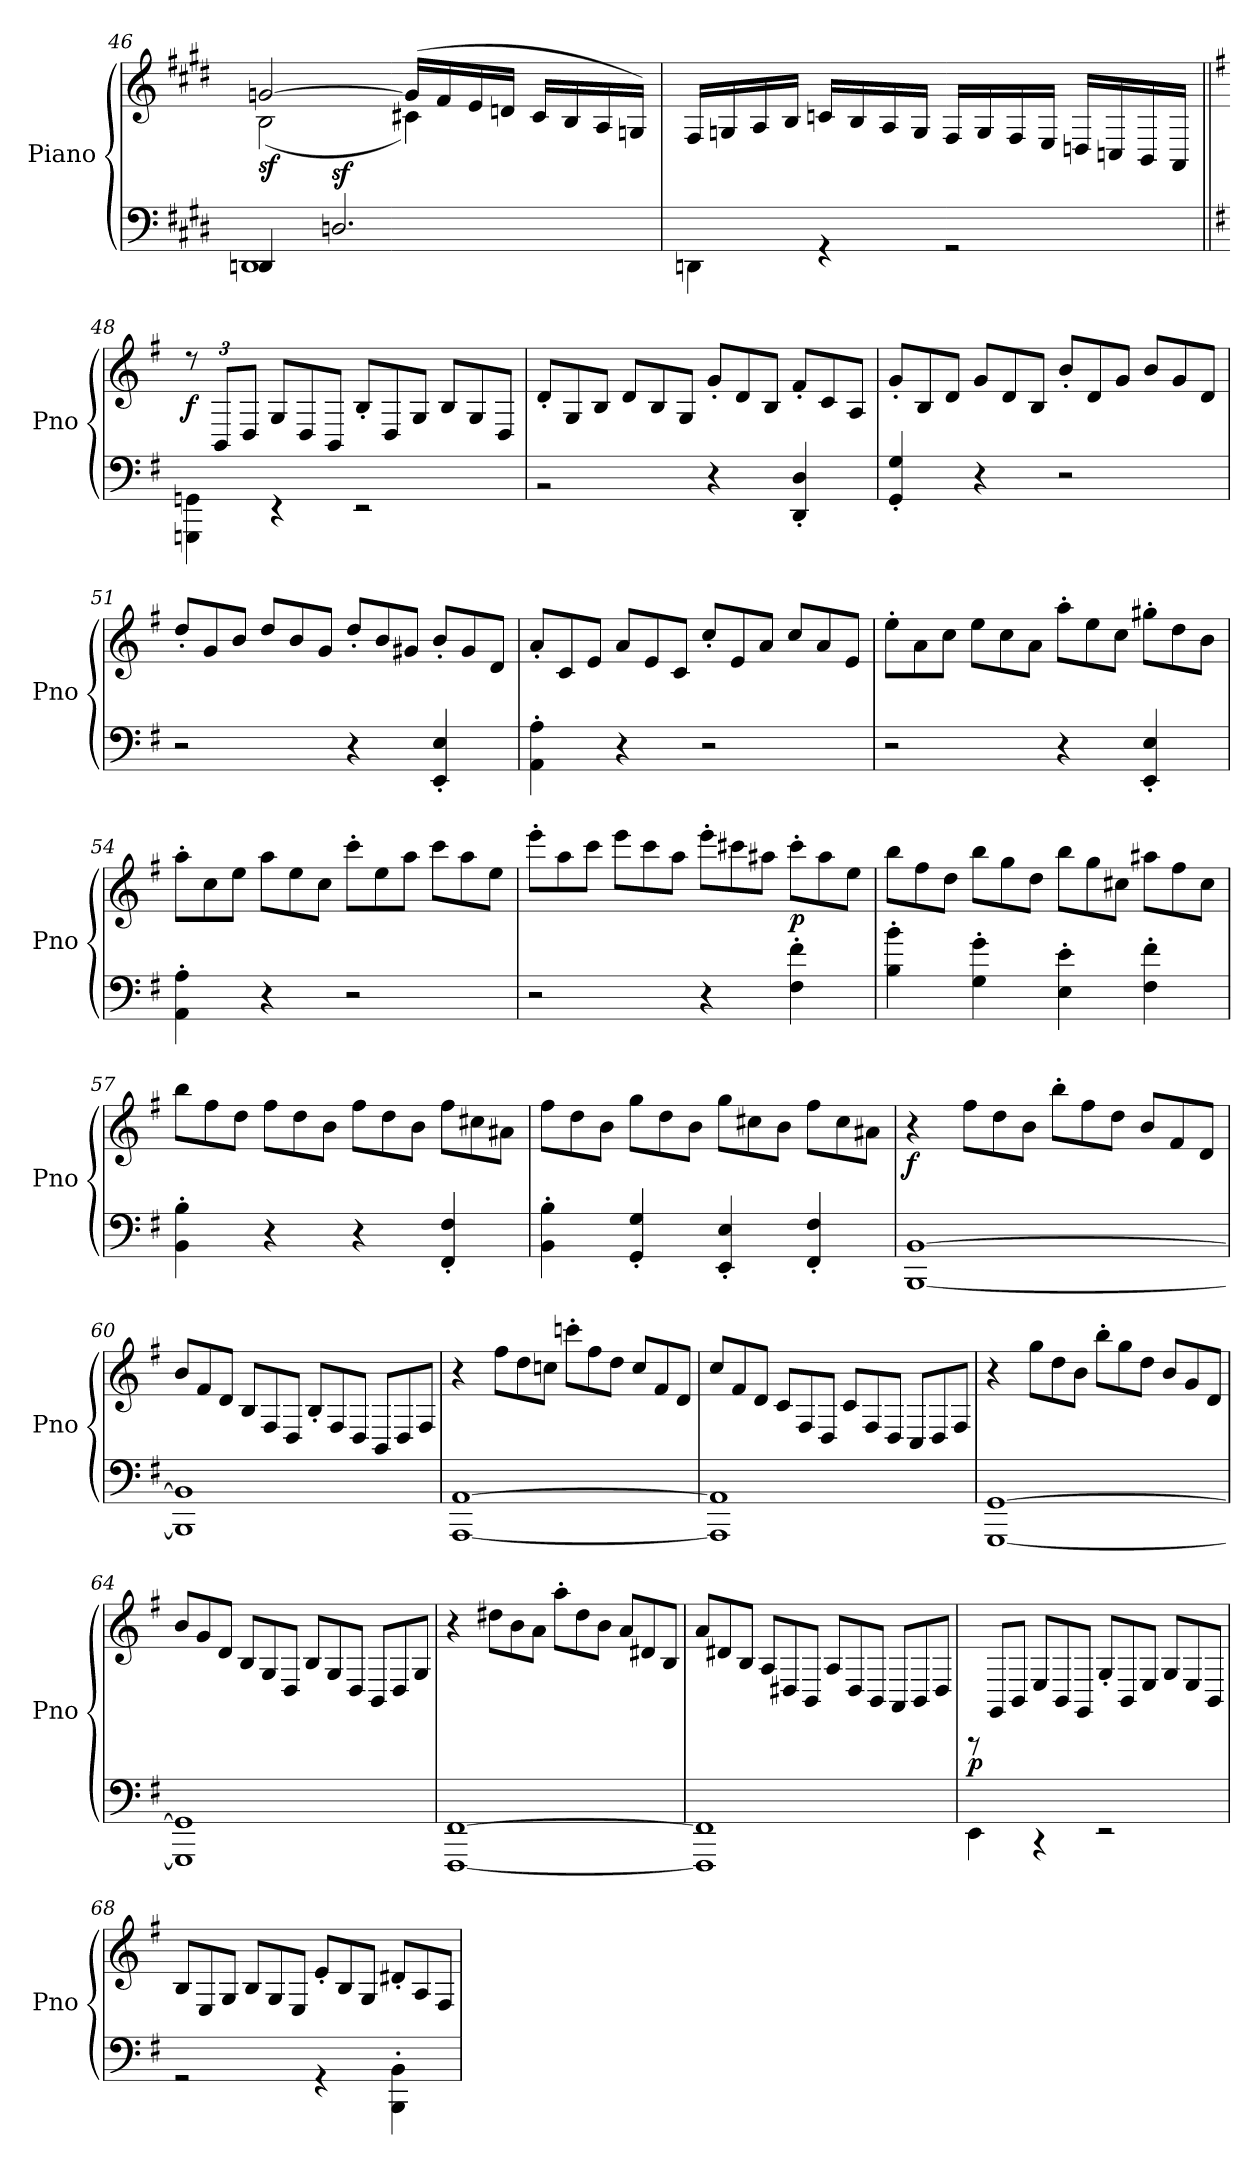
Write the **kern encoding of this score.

**kern	**kern	**dynam
*part1	*part1	*part1
*staff2	*staff1	*staff1/2
*I"Piano	*	*
*I'Pno	*	*
!!LO:LB:g=z
*clefF4	*clefG2	*
*k[f#c#g#d#]	*k[f#c#g#d#]	*
=46	=46	=46
*^	*^	*
!	!	!	!	!LO:DY:b
4DDn/	1DD	[2gn/	(<2B\	sf
!	!	!	!	!LO:DY:a=2
2.Dn/	.	.	.	sf
.	.	(>16g/LL]	4c#X\)	.
.	.	16f#/	.	.
.	.	16e/	.	.
.	.	16dn/JJ	.	.
.	.	16c#/LL	4ryy	.
.	.	16B/	.	.
.	.	16A/	.	.
.	.	16Gn/JJ)	.	.
*v	*v	*	*	*
*	*v	*v	*
!!LO:LB:g=z
=47	=47	=47
4DDn\	16F#/LL	.
.	16Gn/	.
.	16A/	.
.	16B/JJ	.
4rGG	16cn/LL	.
.	16B/	.
.	16A/	.
.	16G/JJ	.
2rGG	16F#/LL	.
.	16G/	.
.	16F#/	.
.	16E/JJ	.
.	16Dn/LL	.
.	16Cn/	.
.	16BB/	.
.	16AA/JJ	.
=48||	=48||	=48||
*k[f#]	*k[f#]	*
*	*Xbrackettup	*
!	!	!LO:DY:b
4GGGn\ 4GGn\	12rdd	f
.	12BB/L	.
.	12D/J	.
*	*Xtuplet	*
4rEE	12G/L	.
.	12D/	.
.	12BB/J	.
2rEE	12B'/L	.
.	12D/	.
.	12G/J	.
.	12B/L	.
.	12G/	.
.	12D/J	.
!!LO:LB:g=z
=49	=49	=49
2rBB	12d'/L	.
.	12G/	.
.	12B/J	.
.	12d/L	.
.	12B/	.
.	12G/J	.
4r	12g'/L	.
.	12d/	.
.	12B/J	.
4DD/' 4D/'	12f#'/L	.
.	12c/	.
.	12A/J	.
=50	=50	=50
4GG/' 4G/'	12g'/L	.
.	12B/	.
.	12d/J	.
4r	12g/L	.
.	12d/	.
.	12B/J	.
2r	12b'/L	.
.	12d/	.
.	12g/J	.
.	12b/L	.
.	12g/	.
.	12d/J	.
!!LO:PB:g=z
=51	=51	=51
2r	12dd'/L	.
.	12g/	.
.	12b/J	.
.	12dd/L	.
.	12b/	.
.	12g/J	.
4r	12dd'/L	.
.	12b/	.
.	12g#X/J	.
4EE/' 4E/'	12b'/L	.
.	12g#/	.
.	12d/J	.
=52	=52	=52
4AA\' 4A\'	12a'/L	.
.	12c/	.
.	12e/J	.
4r	12a/L	.
.	12e/	.
.	12c/J	.
2r	12cc'/L	.
.	12e/	.
.	12a/J	.
.	12cc/L	.
.	12a/	.
.	12e/J	.
=53	=53	=53
2r	12ee'\L	.
.	12a\	.
.	12cc\J	.
.	12ee\L	.
.	12cc\	.
.	12a\J	.
4r	12aa'\L	.
.	12ee\	.
.	12cc\J	.
4EE/' 4E/'	12gg#X'\L	.
.	12dd\	.
.	12b\J	.
!!LO:LB:g=z
=54	=54	=54
4AA\' 4A\'	12aa'\L	.
.	12cc\	.
.	12ee\J	.
4r	12aa\L	.
.	12ee\	.
.	12cc\J	.
2r	12ccc'\L	.
.	12ee\	.
.	12aa\J	.
.	12ccc\L	.
.	12aa\	.
.	12ee\J	.
!!LO:LB:g=z
=55	=55	=55
2r	12eee'\L	.
.	12aa\	.
.	12ccc\J	.
.	12eee\L	.
.	12ccc\	.
.	12aa\J	.
4r	12eee'\L	.
.	12ccc#X\	.
.	12aa#X\J	.
!	!	!LO:DY:b
4F#\' 4f#\'	12ccc#'\L	p
.	12aa#\	.
.	12ee\J	.
=56	=56	=56
4B\' 4b\'	12bb\L	.
.	12ff#\	.
.	12dd\J	.
4G\' 4g\'	12bb\L	.
.	12gg\	.
.	12dd\J	.
4E\' 4e\'	12bb\L	.
.	12gg\	.
.	12cc#X\J	.
4F#\' 4f#\'	12aa#X\L	.
.	12ff#\	.
.	12cc#\J	.
=57	=57	=57
4BB\' 4B\'	12bb\L	.
.	12ff#\	.
.	12dd\J	.
4r	12ff#\L	.
.	12dd\	.
.	12b\J	.
4r	12ff#\L	.
.	12dd\	.
.	12b\J	.
4FF#/' 4F#/'	12ff#\L	.
.	12cc#X\	.
.	12a#X\J	.
!!LO:LB:g=z
=58	=58	=58
4BB\' 4B\'	12ff#\L	.
.	12dd\	.
.	12b\J	.
4GG/' 4G/'	12gg\L	.
.	12dd\	.
.	12b\J	.
4EE/' 4E/'	12gg\L	.
.	12cc#X\	.
.	12b\J	.
4FF#/' 4F#/'	12ff#\L	.
.	12cc#\	.
.	12a#X\J	.
!!LO:LB:g=z
=59	=59	=59
!	!	!LO:DY:b
[1BBB [1BB	4r	f
.	12ff#\L	.
.	12dd\	.
.	12b\J	.
.	12bb'\L	.
.	12ff#\	.
.	12dd\J	.
.	12b/L	.
.	12f#/	.
.	12d/J	.
=60	=60	=60
1BBB] 1BB]	12b/L	.
.	12f#/	.
.	12d/J	.
.	12B/L	.
.	12F#/	.
.	12D/J	.
.	12B'/L	.
.	12F#/	.
.	12D/J	.
.	12BB/L	.
.	12D/	.
.	12F#/J	.
=61	=61	=61
[1AAA [1AA	4r	.
.	12ff#\L	.
.	12dd\	.
.	12ccn\J	.
.	12cccn'\L	.
.	12ff#\	.
.	12dd\J	.
.	12cc/L	.
.	12f#/	.
.	12d/J	.
!!LO:LB:g=z
=62	=62	=62
1AAA] 1AA]	12cc/L	.
.	12f#/	.
.	12d/J	.
.	12c/L	.
.	12F#/	.
.	12D/J	.
.	12c/L	.
.	12F#/	.
.	12D/J	.
.	12C/L	.
.	12D/	.
.	12F#/J	.
!!LO:PB:g=z
=63	=63	=63
[1GGG [1GG	4r	.
.	12gg\L	.
.	12dd\	.
.	12b\J	.
.	12bb'\L	.
.	12gg\	.
.	12dd\J	.
.	12b/L	.
.	12g/	.
.	12d/J	.
=64	=64	=64
1GGG] 1GG]	12b/L	.
.	12g/	.
.	12d/J	.
.	12B/L	.
.	12G/	.
.	12D/J	.
.	12B/L	.
.	12G/	.
.	12D/J	.
.	12BB/L	.
.	12D/	.
.	12G/J	.
=65	=65	=65
[1FFF# [1FF#	4r	.
.	12dd#X\L	.
.	12b\	.
.	12a\J	.
.	12aa'\L	.
.	12dd#\	.
.	12b\J	.
.	12a/L	.
.	12d#X/	.
.	12B/J	.
!!LO:LB:g=z
=66	=66	=66
1FFF#] 1FF#]	12a/L	.
.	12d#X/	.
.	12B/J	.
.	12A/L	.
.	12D#X/	.
.	12BB/J	.
.	12A/L	.
.	12D#/	.
.	12BB/J	.
.	12AA/L	.
.	12BB/	.
.	12D#/J	.
!!LO:LB:g=z
=67	=67	=67
!	!	!LO:DY:b
4EE\	12rAAA	p
.	12GG/L	.
.	12BB/J	.
4rCC	12E/L	.
.	12BB/	.
.	12GG/J	.
2rEE	12G'/L	.
.	12BB/	.
.	12E/J	.
.	12G/L	.
.	12E/	.
.	12BB/J	.
=68	=68	=68
2rGG	12B/L	.
.	12E/	.
.	12G/J	.
.	12B/L	.
.	12G/	.
.	12E/J	.
4rGG	12e'/L	.
.	12B/	.
.	12G/J	.
4BBB\' 4BB\'	12d#X'/L	.
.	12A/	.
.	12F#/J	.
=	=	=
*-	*-	*-
